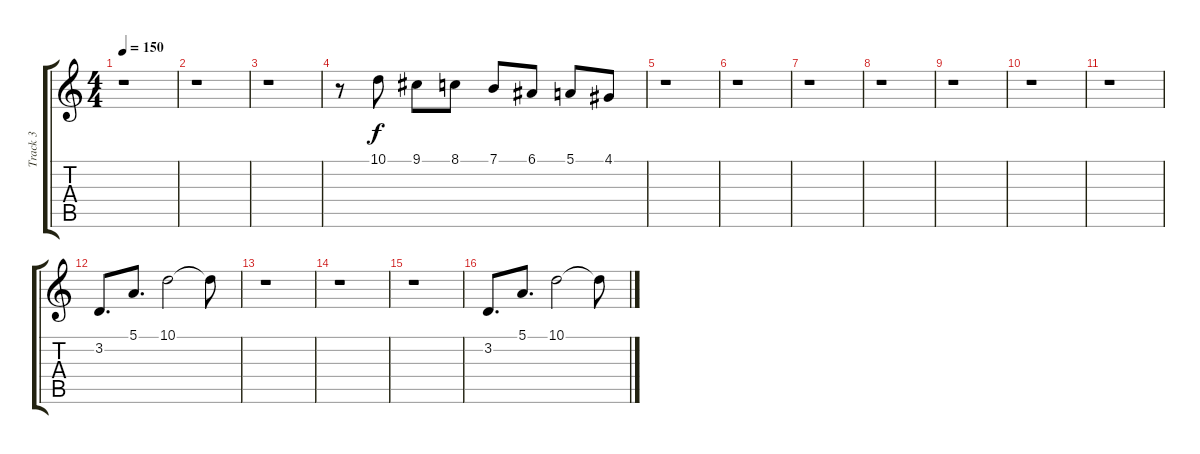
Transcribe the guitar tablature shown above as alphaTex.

\track ("Track 3" "Track 3") {instrument stringensemble1}
\staff {score tabs}
\tuning (E4 B3 G3 D3 A2 E2) {hide}
\ts (4 4)
\tempo 150
\clef g2
\ks c
r.1{dy f} |
r.1 |
r.1 |
r.8 10.1.8 9.1.8 8.1.8 7.1.8 6.1.8 5.1.8 4.1.8 |
r.1 |
r.1 |
r.1 |
r.1 |
r.1 |
r.1 |
r.1 |
3.2.8{d} 5.1.8{d} 10.1.2 10.1{t}.8 |
r.1 |
r.1 |
r.1 |
3.2.8{d} 5.1.8{d} 10.1.2 10.1{t}.8
